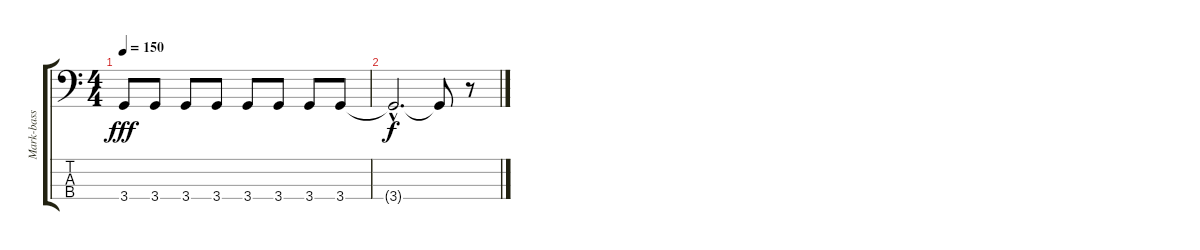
\track ("Mark-bass" "Mark-bass") {instrument electricbassfinger}
\staff {score tabs}
\tuning (G2 D2 A1 E1) {hide}
\ts (4 4)
\tempo 150
\clef f4
\ks c
3.4.8{dy fff} 3.4.8 3.4.8 3.4.8 3.4.8 3.4.8 3.4.8 3.4.8 |
3.4{hac t}.2{d dy f} 3.4{t}.8 r.8
